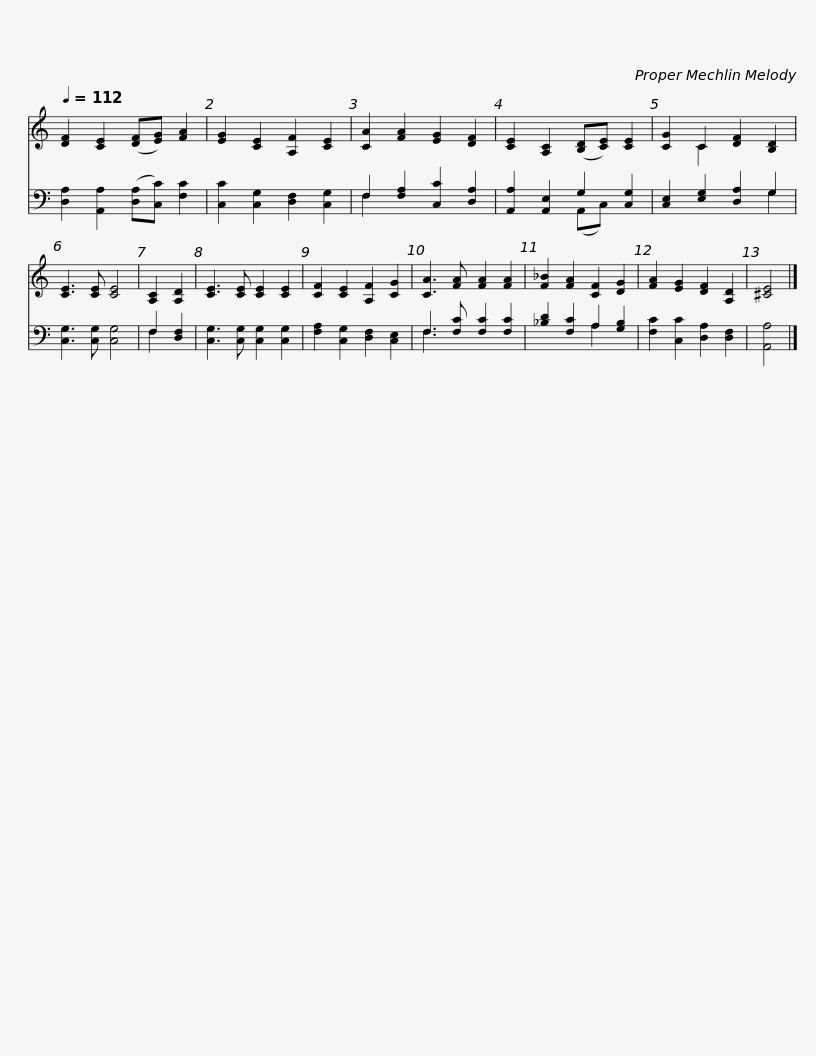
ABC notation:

X:1
%%score ( 1 2 ) ( 3 4 )
L:1/8
Q:1/4=112
M:none
I:linebreak $
K:C
V:1 treble
V:2 treble
V:3 bass
V:4 bass
V:1
 [DF]2 [CE]2 ([DF][EG]) [FA]2 | [EG]2 [CE]2 [A,F]2 [CE]2 | [CA]2 [FA]2 [EG]2 [DF]2 | [CE]2 [A,C]2 ([B,D][CE]) [CE]2 | [CG]2 C2 [DF]2 [B,D]2 | %5
 [CE]3 [CE] [CE]4 | [A,C]2 [A,D]2 | [CE]3 [CE] [CE]2 [CE]2 |$ [CF]2 [CE]2 [A,F]2 [CG]2 | [CA]3 [FA] [FA]2 [FA]2 | %10
 [F_B]2 [FA]2 [CF]2 [DG]2 | [FA]2 [EG]2 [DF]2 [A,D]2 | [^CE]4 |] %13
V:2
 x8 | x8 | x8 | x8 | x2 C2 x4 | %5
 x8 | x4 | x8 |$ x8 | x8 | %10
 x8 | x8 | x4 |] %13
V:3
 [D,A,]2 [A,,A,]2 ([D,A,][C,C]) [F,C]2 | [C,C]2 [C,G,]2 [D,F,]2 [C,G,]2 | F,2 [F,A,]2 [C,C]2 [D,A,]2 | [A,,A,]2 [A,,E,]2 G,2 [C,G,]2 | [C,E,]2 [E,G,]2 [D,A,]2 G,2 | %5
 [C,G,]3 [C,G,] [C,G,]4 | F,2 [D,F,]2 | [C,G,]3 [C,G,] [C,G,]2 [C,G,]2 |$ [F,A,]2 [C,G,]2 [D,F,]2 [C,E,]2 | F,3 [F,C] [F,C]2 [F,C]2 | %10
 [_B,D]2 [F,C]2 A,2 [G,B,]2 | [F,C]2 [C,C]2 [D,A,]2 [D,F,]2 | [A,,A,]4 |] %13
V:4
 x8 | x8 | F,2 x6 | x4 (A,,C,) x2 | x6 G,2 | %5
 x8 | F,2 x2 | x8 |$ x8 | F,3 x5 | %10
 x4 A,2 x2 | x8 | x4 |] %13
